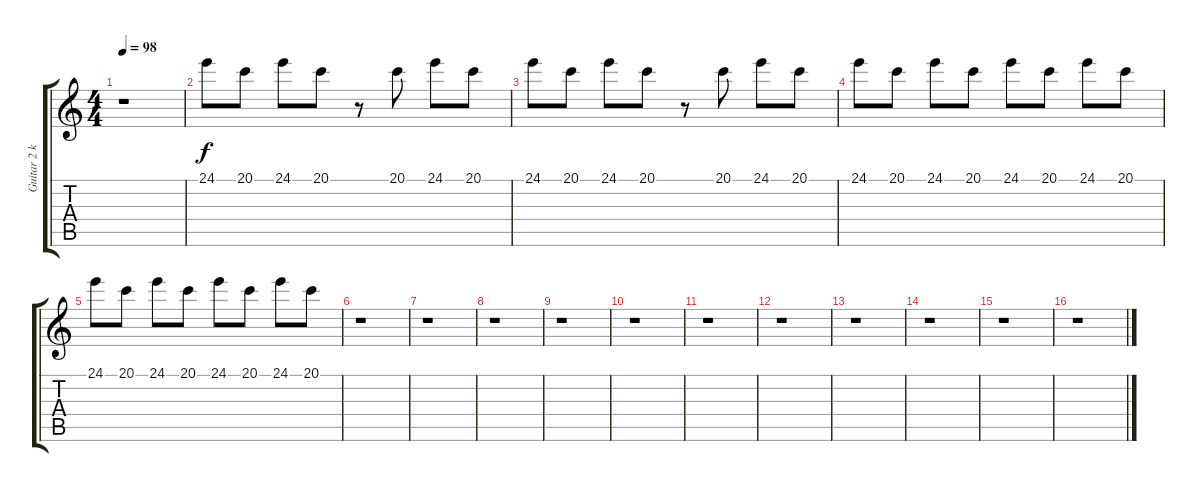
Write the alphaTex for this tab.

\track ("Guitar 2 kbd" "Guitar 2 k") {instrument electricgrandpiano}
\staff {score tabs}
\tuning (E4 B3 G3 D3 A2 E2) {hide}
\ts (4 4)
\tempo 98
\clef g2
\ks c
r.1{dy f instrument electricgrandpiano} |
24.1.8 20.1.8 24.1.8 20.1.8 r.8 20.1.8 24.1.8 20.1.8 |
24.1.8 20.1.8 24.1.8 20.1.8 r.8 20.1.8 24.1.8 20.1.8 |
24.1.8 20.1.8 24.1.8 20.1.8 24.1.8 20.1.8 24.1.8 20.1.8 |
24.1.8 20.1.8 24.1.8 20.1.8 24.1.8 20.1.8 24.1.8 20.1.8 |
r.1 |
r.1 |
r.1 |
r.1 |
r.1 |
r.1 |
r.1 |
r.1 |
r.1 |
r.1 |
r.1
